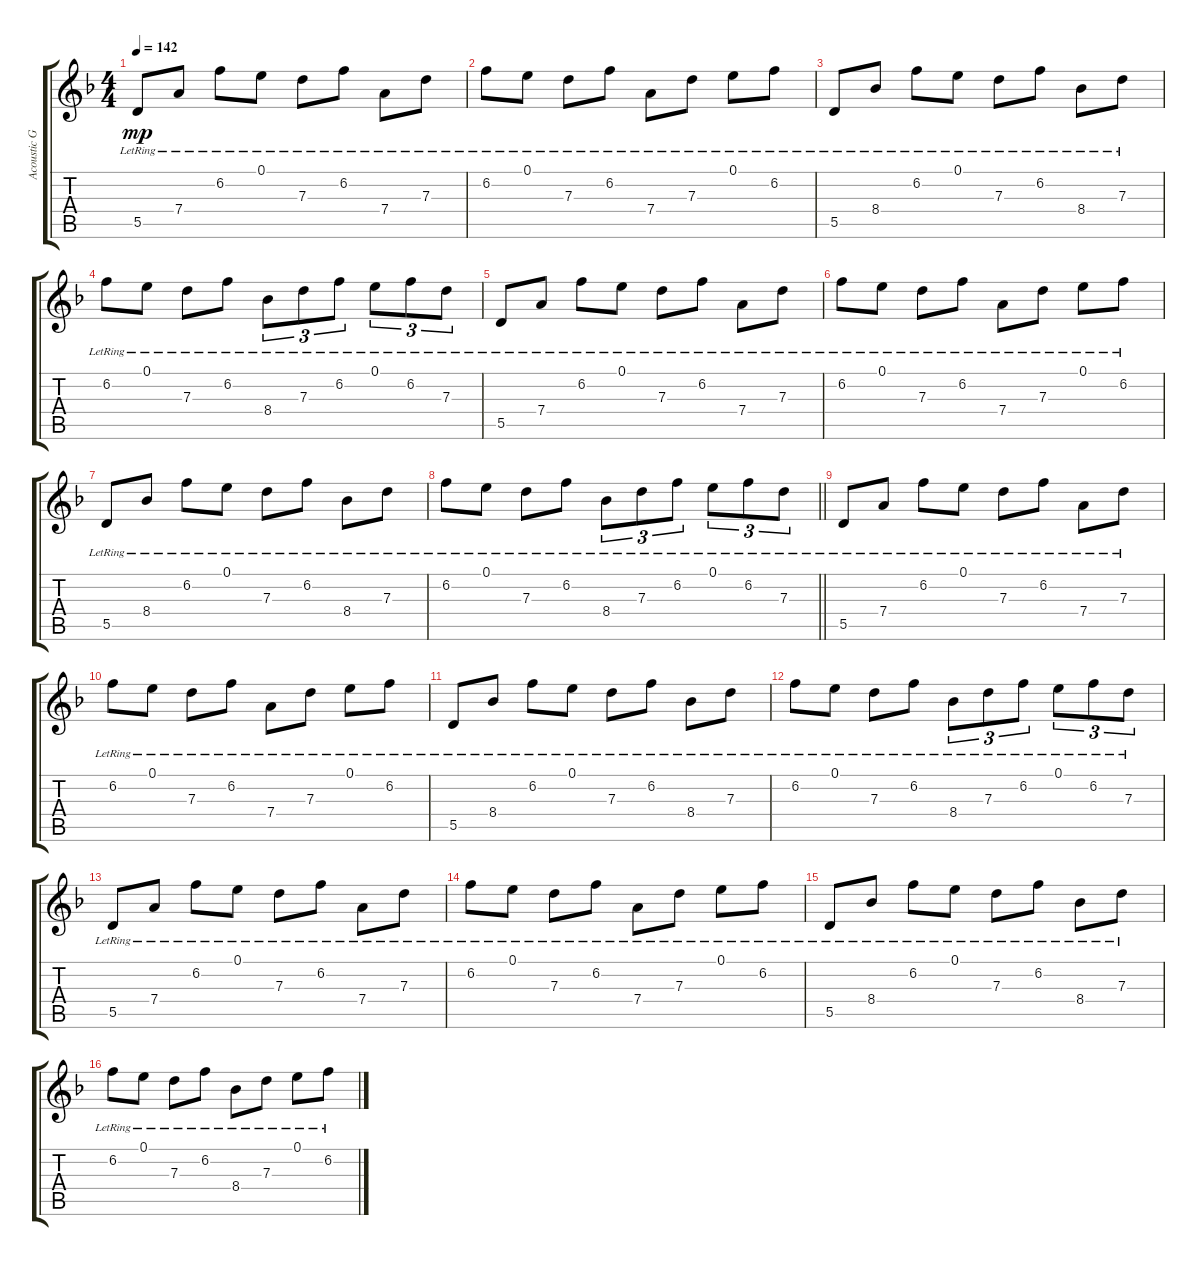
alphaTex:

\track ("Acoustic Guitar 1" "Acoustic G") {instrument acousticguitarnylon}
\staff {score tabs}
\tuning (E4 B3 G3 D3 A2 E2) {hide}
\ts (4 4)
\tempo 142
\clef g2
\ks f
5.5{lr}.8{dy mp instrument acousticguitarnylon} 7.4{lr}.8 6.2{lr}.8 0.1{lr}.8 7.3{lr}.8 6.2{lr}.8 7.4{lr}.8 7.3{lr}.8 |
6.2{lr}.8 0.1{lr}.8 7.3{lr}.8 6.2{lr}.8 7.4{lr}.8 7.3{lr}.8 0.1{lr}.8 6.2{lr}.8 |
5.5{lr}.8 8.4{lr}.8 6.2{lr}.8 0.1{lr}.8 7.3{lr}.8 6.2{lr}.8 8.4{lr}.8 7.3{lr}.8 |
6.2{lr}.8 0.1{lr}.8 7.3{lr}.8 6.2{lr}.8 8.4{lr}.8{tu (3 2)} 7.3{lr}.8{tu (3 2)} 6.2{lr}.8{tu (3 2)} 0.1{lr}.8{tu (3 2)} 6.2{lr}.8{tu (3 2)} 7.3{lr}.8{tu (3 2)} |
5.5{lr}.8 7.4{lr}.8 6.2{lr}.8 0.1{lr}.8 7.3{lr}.8 6.2{lr}.8 7.4{lr}.8 7.3{lr}.8 |
6.2{lr}.8 0.1{lr}.8 7.3{lr}.8 6.2{lr}.8 7.4{lr}.8 7.3{lr}.8 0.1{lr}.8 6.2{lr}.8 |
5.5{lr}.8 8.4{lr}.8 6.2{lr}.8 0.1{lr}.8 7.3{lr}.8 6.2{lr}.8 8.4{lr}.8 7.3{lr}.8 |
\barLineRight lightlight
6.2{lr}.8 0.1{lr}.8 7.3{lr}.8 6.2{lr}.8 8.4{lr}.8{tu (3 2)} 7.3{lr}.8{tu (3 2)} 6.2{lr}.8{tu (3 2)} 0.1{lr}.8{tu (3 2)} 6.2{lr}.8{tu (3 2)} 7.3{lr}.8{tu (3 2)} |
5.5{lr}.8 7.4{lr}.8 6.2{lr}.8 0.1{lr}.8 7.3{lr}.8 6.2{lr}.8 7.4{lr}.8 7.3{lr}.8 |
6.2{lr}.8 0.1{lr}.8 7.3{lr}.8 6.2{lr}.8 7.4{lr}.8 7.3{lr}.8 0.1{lr}.8 6.2{lr}.8 |
5.5{lr}.8 8.4{lr}.8 6.2{lr}.8 0.1{lr}.8 7.3{lr}.8 6.2{lr}.8 8.4{lr}.8 7.3{lr}.8 |
6.2{lr}.8 0.1{lr}.8 7.3{lr}.8 6.2{lr}.8 8.4{lr}.8{tu (3 2)} 7.3{lr}.8{tu (3 2)} 6.2{lr}.8{tu (3 2)} 0.1{lr}.8{tu (3 2)} 6.2{lr}.8{tu (3 2)} 7.3{lr}.8{tu (3 2)} |
5.5{lr}.8 7.4{lr}.8 6.2{lr}.8 0.1{lr}.8 7.3{lr}.8 6.2{lr}.8 7.4{lr}.8 7.3{lr}.8 |
6.2{lr}.8 0.1{lr}.8 7.3{lr}.8 6.2{lr}.8 7.4{lr}.8 7.3{lr}.8 0.1{lr}.8 6.2{lr}.8 |
5.5{lr}.8 8.4{lr}.8 6.2{lr}.8 0.1{lr}.8 7.3{lr}.8 6.2{lr}.8 8.4{lr}.8 7.3{lr}.8 |
6.2{lr}.8 0.1{lr}.8 7.3{lr}.8 6.2{lr}.8 8.4{lr}.8 7.3{lr}.8 0.1{lr}.8 6.2{lr}.8
